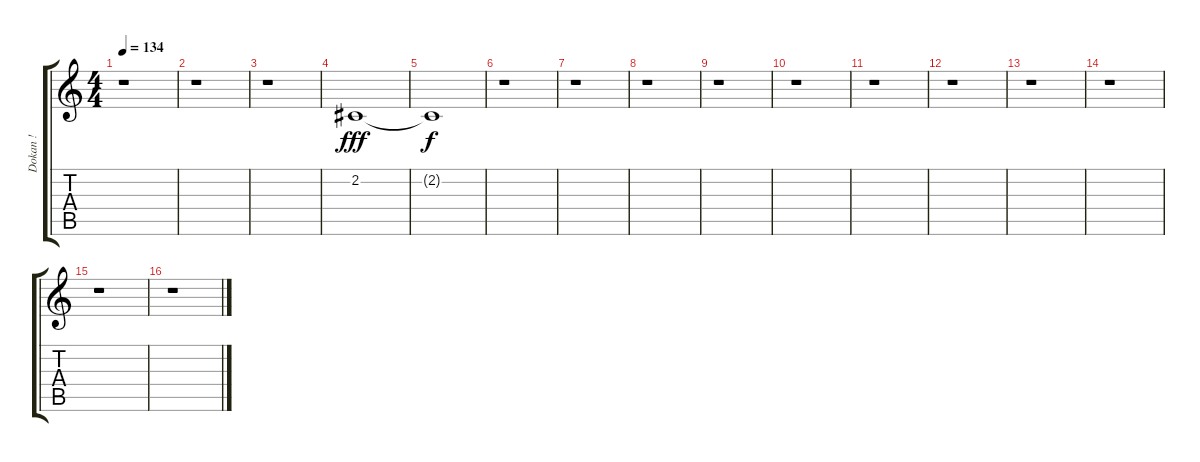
\track ("Dokan !" "Dokan !") {instrument gunshot}
\staff {score tabs}
\tuning (E4 B3 G3 D3 A2 E2) {hide}
\ts (4 4)
\tempo 134
\clef g2
\ks c
r.1{dy f} |
r.1 |
r.1 |
2.2.1{dy fff} |
2.2{t}.1{dy f} |
r.1 |
r.1 |
r.1 |
r.1 |
r.1 |
r.1 |
r.1 |
r.1 |
r.1 |
r.1 |
r.1
